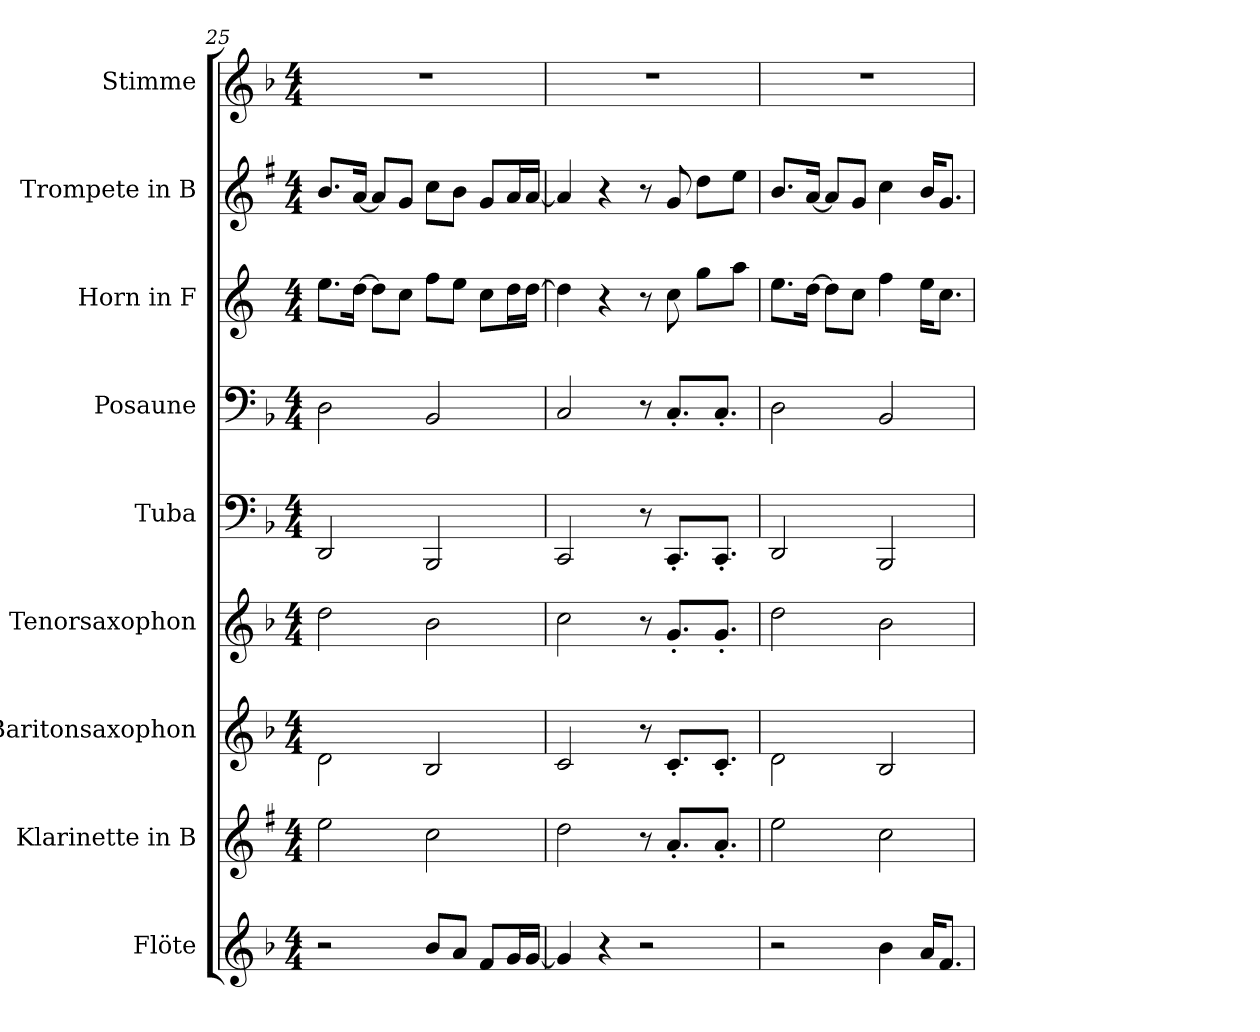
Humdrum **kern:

**kern	**kern	**kern	**kern	**kern	**kern	**kern	**kern	**kern
*part9	*part8	*part7	*part6	*part5	*part4	*part3	*part2	*part1
*staff9	*staff8	*staff7	*staff6	*staff5	*staff4	*staff3	*staff2	*staff1
*I"Flöte	*I"Klarinette in B	*I"Baritonsaxophon	*I"Tenorsaxophon	*I"Tuba	*I"Posaune	*I"Horn in F	*I"Trompete in B	*I"Stimme
*I'Fl.	*I'Kl.	*I'Bar. Sax.	*I'Ten. Sax.	*I'Tuba	*I'Pos.	*I'Hn.	*I'Trp.	*
!!LO:PB:g=z
*clefG2	*clefG2	*clefG2	*clefG2	*clefF4	*clefF4	*clefG2	*clefG2	*clefG2
*	*ITrd1c2	*ITrd12c21	*ITrd8c14	*	*	*ITrd4c7	*ITrd1c2	*
*k[b-]	*k[b-]	*k[b-]	*k[b-]	*k[b-]	*k[b-]	*k[b-]	*k[b-]	*k[b-]
*d:	*d:	*d:	*d:	*d:	*d:	*d:	*d:	*d:
*M4/4	*M4/4	*M4/4	*M4/4	*M4/4	*M4/4	*M4/4	*M4/4	*M4/4
=25	=25	=25	=25	=25	=25	=25	=25	=25
*	*	*^	*^	*	*	*	*	*
2r	2ddi\	2Di\	2ryy	2di\	2ryy	2DDi/	2Di\	8.ai\L	8.ai/L	1r
.	.	.	.	.	.	.	.	[>16gi\Jk	[<16gi/Jk	.
.	.	.	.	.	.	.	.	8gi\L]	8gi/L]	.
.	.	.	.	.	.	.	.	8fi\J	8fi/J	.
8b-i/L	2b-i\	2ryy	2BB-i/	2ryy	2B-i\	2BBB-i/	2BB-i/	8b-i\L	8b-i\L	.
8ai/J	.	.	.	.	.	.	.	8ai\J	8ai\J	.
8fi/L	.	.	.	.	.	.	.	8fi\L	8fi/L	.
16gi/L	.	.	.	.	.	.	.	16gi\L	16gi/L	.
[<16gi/JJ	.	.	.	.	.	.	.	[>16gi\JJ	[<16gi/JJ	.
*	*	*v	*v	*	*	*	*	*	*	*
*	*	*	*v	*v	*	*	*	*	*
=26	=26	=26	=26	=26	=26	=26	=26	=26
4gi/]	2cci\	2Ci/	2ci\	2CCi/	2Ci/	4gi\]	4gi/]	1r
4r	.	.	.	.	.	4r	4r	.
2r	8r	8r	8r	8r	8r	8r	8r	.
.	8.g'i/L	8.C'i/L	8.G'i/L	8.CC'i/L	8.C'i/L	8fi\	8fi/	.
.	.	.	.	.	.	8cci\L	8cci\L	.
.	8.g'i/J	8.C'i/J	8.G'i/J	8.CC'i/J	8.C'i/J	.	.	.
.	.	.	.	.	.	8ddi\J	8ddi\J	.
=27	=27	=27	=27	=27	=27	=27	=27	=27
2r	2ddi\	2Di\	2di\	2DDi/	2Di\	8.ai\L	8.ai/L	1r
.	.	.	.	.	.	[>16gi\Jk	[<16gi/Jk	.
.	.	.	.	.	.	8gi\L]	8gi/L]	.
.	.	.	.	.	.	8fi\J	8fi/J	.
4b-i\	2b-i\	2BB-i/	2B-i\	2BBB-i/	2BB-i/	4b-i\	4b-i\	.
16ai/KL	.	.	.	.	.	16ai\KL	16ai/KL	.
8.fi/J	.	.	.	.	.	8.fi\J	8.fi/J	.
=	=	=	=	=	=	=	=	=
*-	*-	*-	*-	*-	*-	*-	*-	*-
